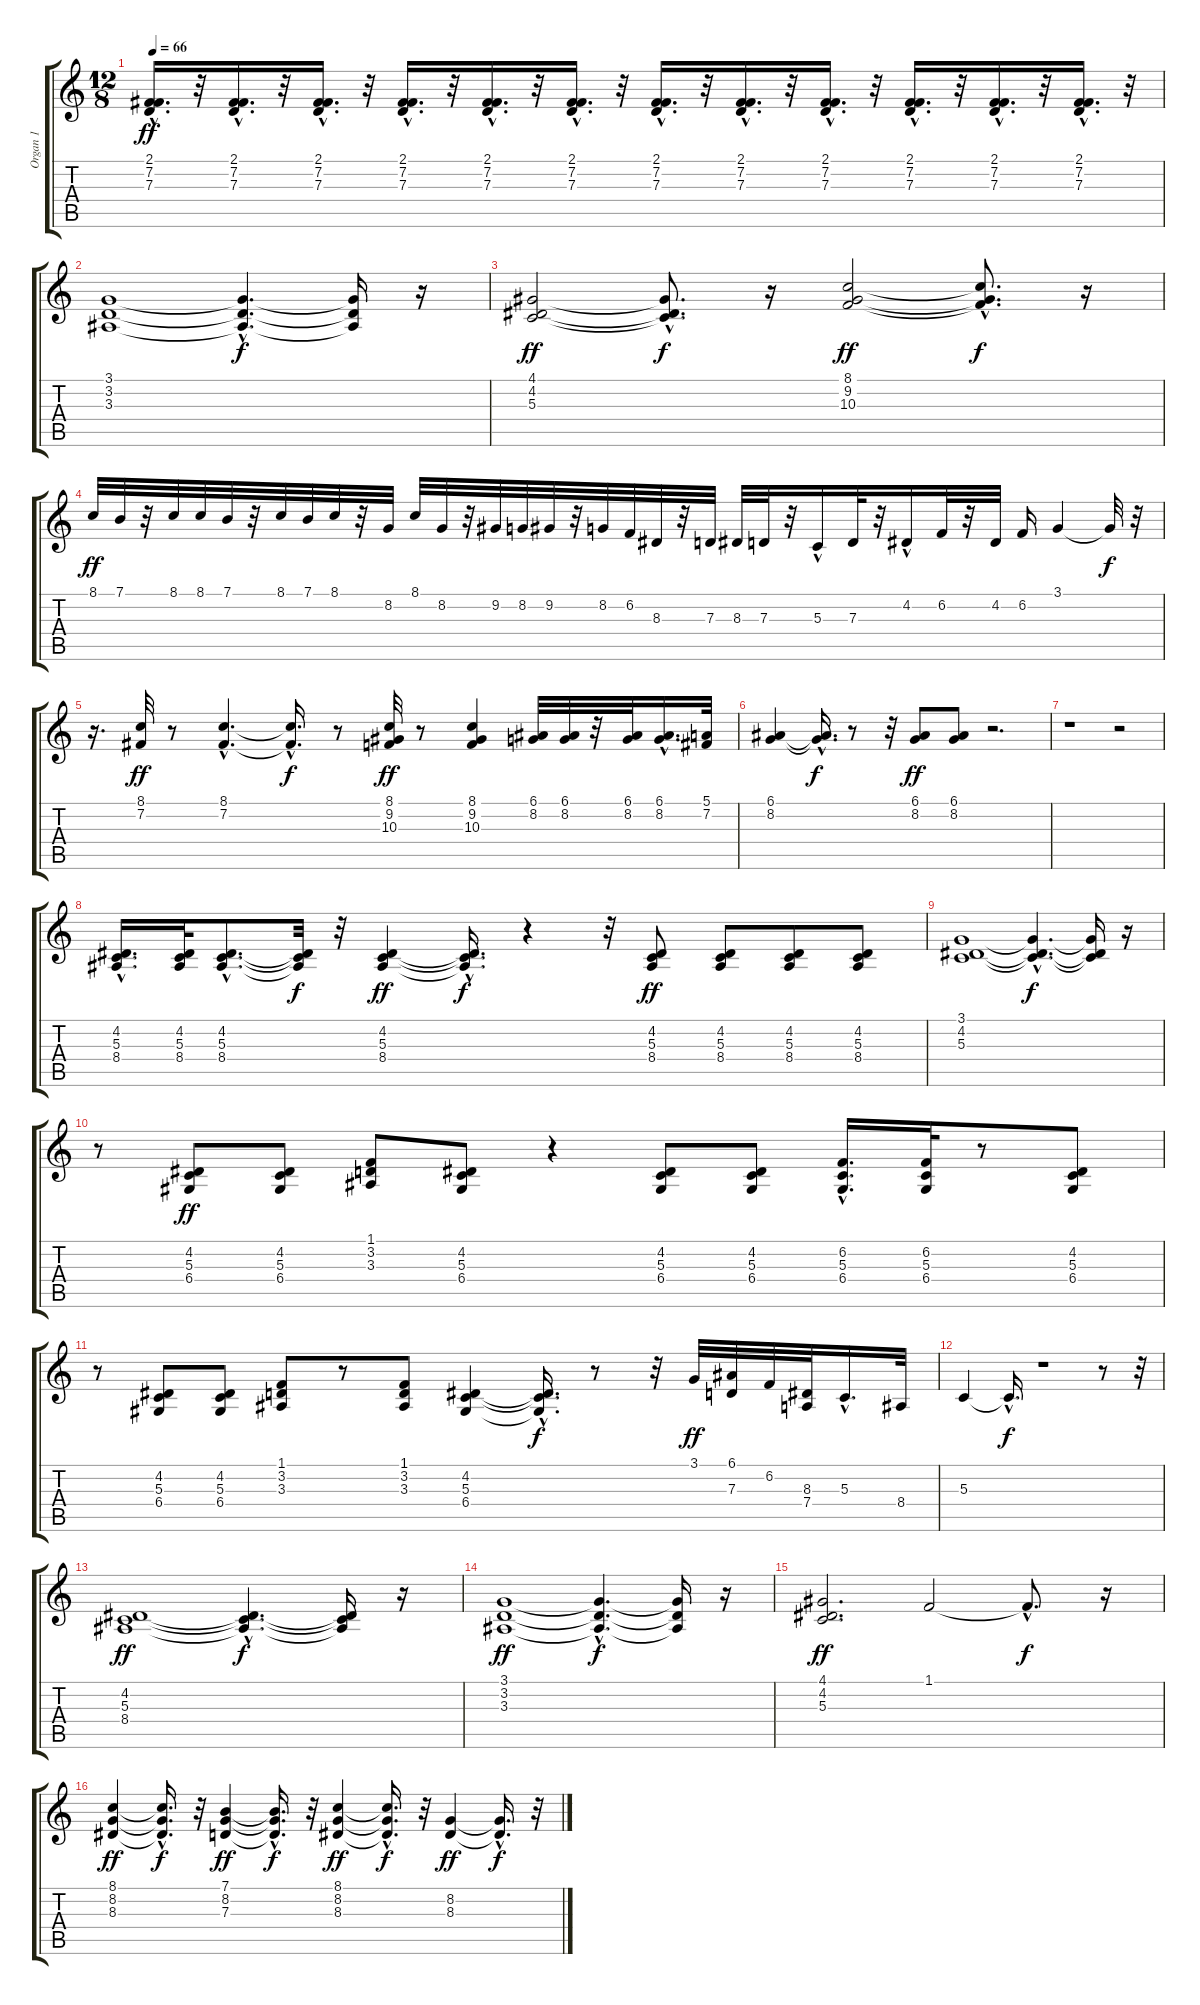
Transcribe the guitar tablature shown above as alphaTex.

\track ("Organ 1" "Organ 1") {instrument churchorgan}
\staff {score tabs}
\tuning (E4 B3 G3 D3 A2 E2) {hide}
\ts (12 8)
\tempo 66
\clef g2
\ks c
(2.1 7.2{hac} 7.3{hac}).16{d dy ff} r.32 (2.1 7.2{hac} 7.3{hac}).16{d} r.32 (2.1 7.2{hac} 7.3{hac}).16{d} r.32 (2.1 7.2{hac} 7.3{hac}).16{d} r.32 (2.1 7.2{hac} 7.3{hac}).16{d} r.32 (2.1 7.2{hac} 7.3{hac}).16{d} r.32 (2.1 7.2{hac} 7.3{hac}).16{d} r.32 (2.1 7.2{hac} 7.3{hac}).16{d} r.32 (2.1 7.2{hac} 7.3{hac}).16{d} r.32 (2.1 7.2{hac} 7.3{hac}).16{d} r.32 (2.1 7.2{hac} 7.3{hac}).16{d} r.32 (2.1 7.2{hac} 7.3{hac}).16{d} r.32 |
(3.1 3.2 3.3).1 (3.1{hac t} 3.2{hac t} 3.3{hac t}).4{d dy f} (3.1{t} 3.2{t} 3.3{t}).16 r.16 |
(4.1 4.2 5.3).2{dy ff} (4.1{hac t} 4.2{hac t} 5.3{hac t}).8{d dy f} r.16 (8.1 9.2 10.3).2{dy ff} (8.1{hac t} 9.2{hac t} 10.3{hac t}).8{d dy f} r.16 |
8.1.32{dy ff} 7.1.32 r.32 8.1.32 8.1.32 7.1.32 r.32 8.1.32 7.1.32 8.1.32 r.32 8.2.32 8.1.32 8.2.32 r.32 9.2.32 8.2.32 9.2.32 r.32 8.2.32 6.2.32 8.3.32 r.32 7.3.32 8.3.32 7.3.32 r.32 5.3{hac}.16 7.3.32 r.32 4.2{hac}.16 6.2.32 r.32 4.2.32 6.2.16 3.1.4 3.1{t}.32{dy f} r.32 |
r.16{d} (8.1 7.2).32{dy ff} r.8 (8.1{hac} 7.2{hac}).4{d} (8.1{hac t} 7.2{hac t}).16{d dy f} r.8 (8.1 9.2 10.3).32{dy ff} r.8 (8.1 9.2 10.3).4 (6.1 8.2).32 (6.1 8.2).32 r.32 (6.1 8.2).32 (6.1{hac} 8.2{hac}).16{d} (5.1 7.2).32 |
(6.1 8.2).4 (6.1{hac t} 8.2{hac t}).16{d dy f} r.8 r.32 (6.1 8.2).8{dy ff} (6.1 8.2).8 r.2{d} |
r.1 r.2 |
(4.2{hac} 5.3{hac} 8.4{hac}).16{d} (4.2 5.3 8.4).32 (4.2{hac} 5.3{hac} 8.4{hac}).8{d} (4.2{t} 5.3{t} 8.4{t}).32{dy f} r.32 (4.2 5.3 8.4).4{dy ff} (4.2{hac t} 5.3{hac t} 8.4{hac t}).16{d dy f} r.4 r.32 (4.2 5.3 8.4).8{dy ff} (4.2 5.3 8.4).8 (4.2 5.3 8.4).8 (4.2 5.3 8.4).8 |
(3.1 4.2 5.3).1 (3.1{hac t} 4.2{hac t} 5.3{hac t}).4{d dy f} (3.1{t} 4.2{t} 5.3{t}).16 r.16 |
r.8 (4.2 5.3 6.4).8{dy ff} (4.2 5.3 6.4).8 (1.1 3.2 3.3).8 (4.2 5.3 6.4).8 r.4 (4.2 5.3 6.4).8 (4.2 5.3 6.4).8 (6.2{hac} 5.3{hac} 6.4{hac}).16{d} (6.2 5.3 6.4).32 r.8 (4.2 5.3 6.4).8 |
r.8 (4.2 5.3 6.4).8 (4.2 5.3 6.4).8 (1.1 3.2 3.3).8 r.8 (1.1 3.2 3.3).8 (4.2 5.3 6.4).4 (4.2{hac t} 5.3{hac t} 6.4{hac t}).16{d dy f} r.8 r.32 3.1.32{dy ff} (6.1 7.3).32 6.2.32 (8.3 7.4).32 5.3{hac}.16{d} 8.4.32 |
5.3.4 5.3{hac t}.16{d dy f} r.1 r.8 r.32 |
(4.2 5.3 8.4).1{dy ff} (4.2{hac t} 5.3{hac t} 8.4{hac t}).4{d dy f} (4.2{t} 5.3{t} 8.4{t}).16 r.16 |
(3.1 3.2 3.3).1{dy ff} (3.1{hac t} 3.2{hac t} 3.3{hac t}).4{d dy f} (3.1{t} 3.2{t} 3.3{t}).16 r.16 |
(4.1 4.2 5.3).2{d dy ff} 1.1.2 1.1{hac t}.8{d dy f} r.16 |
(8.1 8.2 8.3).4{dy ff} (8.1{hac t} 8.2{hac t} 8.3{hac t}).16{d dy f} r.32 (7.1 8.2 7.3).4{dy ff} (7.1{hac t} 8.2{hac t} 7.3{hac t}).16{d dy f} r.32 (8.1 8.2 8.3).4{dy ff} (8.1{hac t} 8.2{hac t} 8.3{hac t}).16{d dy f} r.32 (8.2 8.3).4{dy ff} (8.2{hac t} 8.3{hac t}).16{d dy f} r.32
